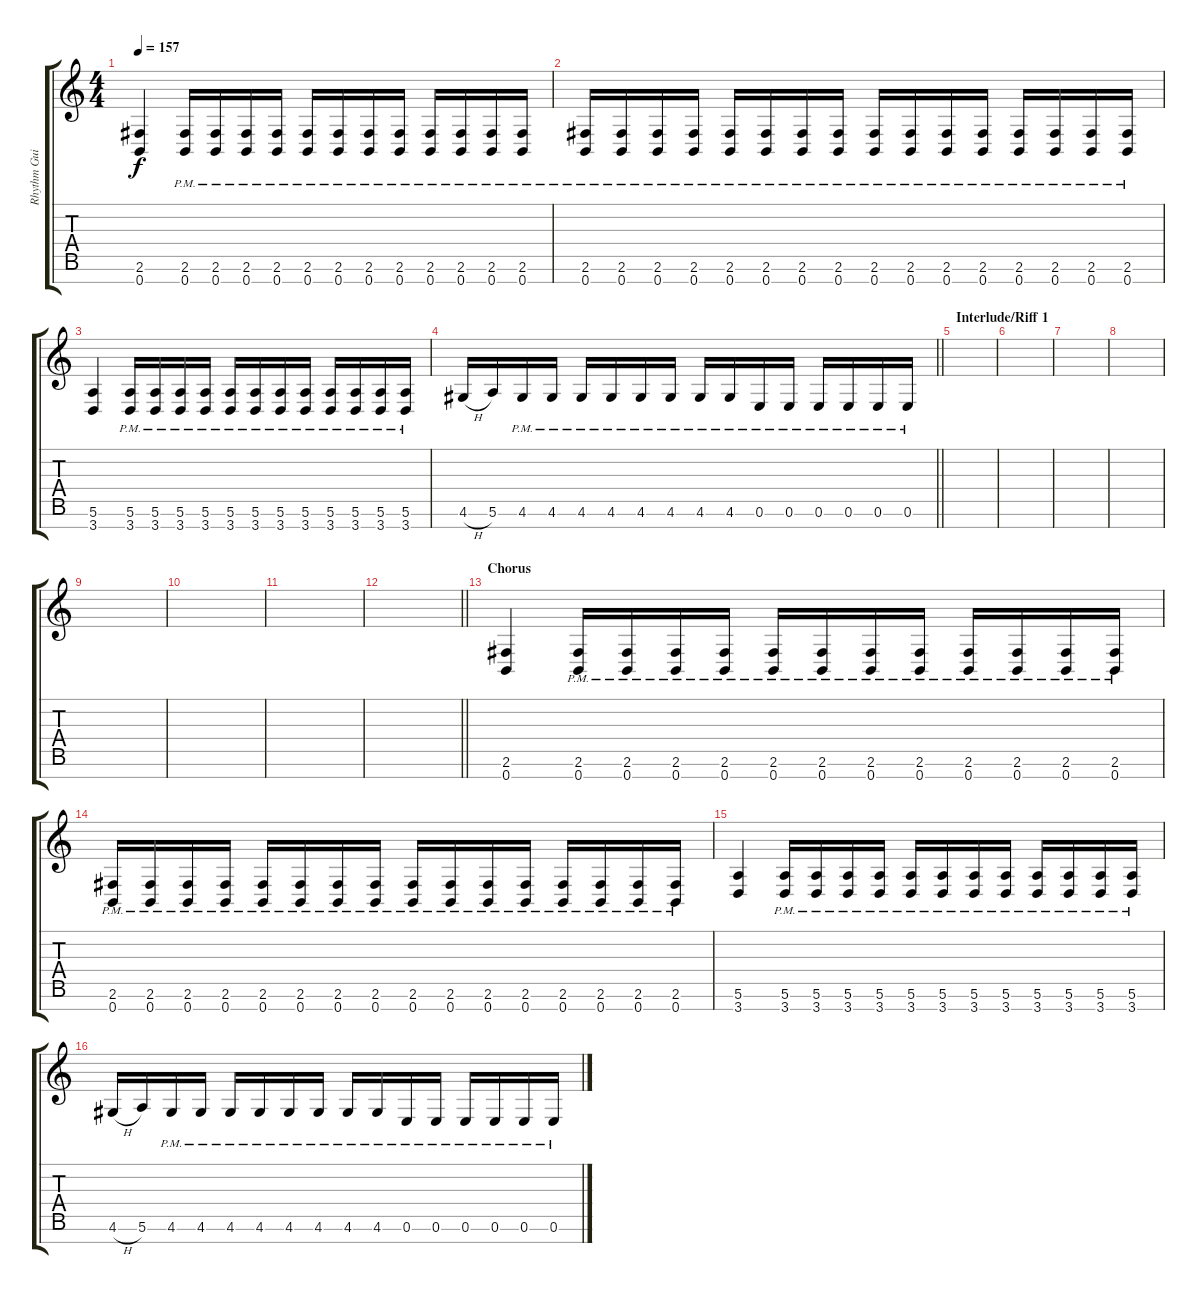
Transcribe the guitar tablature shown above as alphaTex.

\track ("Rhythm Guitar 2" "Rhythm Gui") {instrument overdrivenguitar}
\staff {score tabs}
\tuning (E4 B3 G3 D3 A2 E2 B1) {hide}
\ts (4 4)
\tempo 157
\clef g2
\ks c
(2.6 0.7).4{dy f} (2.6{pm} 0.7{pm}).16 (2.6{pm} 0.7{pm}).16 (2.6{pm} 0.7{pm}).16 (2.6{pm} 0.7{pm}).16 (2.6{pm} 0.7{pm}).16 (2.6{pm} 0.7{pm}).16 (2.6{pm} 0.7{pm}).16 (2.6{pm} 0.7{pm}).16 (2.6{pm} 0.7{pm}).16 (2.6{pm} 0.7{pm}).16 (2.6{pm} 0.7{pm}).16 (2.6{pm} 0.7{pm}).16 |
(2.6{pm} 0.7{pm}).16 (2.6{pm} 0.7{pm}).16 (2.6{pm} 0.7{pm}).16 (2.6{pm} 0.7{pm}).16 (2.6{pm} 0.7{pm}).16 (2.6{pm} 0.7{pm}).16 (2.6{pm} 0.7{pm}).16 (2.6{pm} 0.7{pm}).16 (2.6{pm} 0.7{pm}).16 (2.6{pm} 0.7{pm}).16 (2.6{pm} 0.7{pm}).16 (2.6{pm} 0.7{pm}).16 (2.6{pm} 0.7{pm}).16 (2.6{pm} 0.7{pm}).16 (2.6{pm} 0.7{pm}).16 (2.6{pm} 0.7{pm}).16 |
(5.6 3.7).4 (5.6{pm} 3.7{pm}).16 (5.6{pm} 3.7{pm}).16 (5.6{pm} 3.7{pm}).16 (5.6{pm} 3.7{pm}).16 (5.6{pm} 3.7{pm}).16 (5.6{pm} 3.7{pm}).16 (5.6{pm} 3.7{pm}).16 (5.6{pm} 3.7{pm}).16 (5.6{pm} 3.7{pm}).16 (5.6{pm} 3.7{pm}).16 (5.6{pm} 3.7{pm}).16 (5.6{pm} 3.7{pm}).16 |
\barLineRight lightlight
4.6{h}.16 5.6.16 4.6{pm}.16 4.6{pm}.16 4.6{pm}.16 4.6{pm}.16 4.6{pm}.16 4.6{pm}.16 4.6{pm}.16 4.6{pm}.16 0.6{pm}.16 0.6{pm}.16 0.6{pm}.16 0.6{pm}.16 0.6{pm}.16 0.6{pm}.16 |
\section ("" "Interlude/Riff 1")
|
|
|
|
|
|
|
\barLineRight lightlight
|
\section ("" "Chorus")
(2.6 0.7).4 (2.6{pm} 0.7{pm}).16 (2.6{pm} 0.7{pm}).16 (2.6{pm} 0.7{pm}).16 (2.6{pm} 0.7{pm}).16 (2.6{pm} 0.7{pm}).16 (2.6{pm} 0.7{pm}).16 (2.6{pm} 0.7{pm}).16 (2.6{pm} 0.7{pm}).16 (2.6{pm} 0.7{pm}).16 (2.6{pm} 0.7{pm}).16 (2.6{pm} 0.7{pm}).16 (2.6{pm} 0.7{pm}).16 |
(2.6{pm} 0.7{pm}).16 (2.6{pm} 0.7{pm}).16 (2.6{pm} 0.7{pm}).16 (2.6{pm} 0.7{pm}).16 (2.6{pm} 0.7{pm}).16 (2.6{pm} 0.7{pm}).16 (2.6{pm} 0.7{pm}).16 (2.6{pm} 0.7{pm}).16 (2.6{pm} 0.7{pm}).16 (2.6{pm} 0.7{pm}).16 (2.6{pm} 0.7{pm}).16 (2.6{pm} 0.7{pm}).16 (2.6{pm} 0.7{pm}).16 (2.6{pm} 0.7{pm}).16 (2.6{pm} 0.7{pm}).16 (2.6{pm} 0.7{pm}).16 |
(5.6 3.7).4 (5.6{pm} 3.7{pm}).16 (5.6{pm} 3.7{pm}).16 (5.6{pm} 3.7{pm}).16 (5.6{pm} 3.7{pm}).16 (5.6{pm} 3.7{pm}).16 (5.6{pm} 3.7{pm}).16 (5.6{pm} 3.7{pm}).16 (5.6{pm} 3.7{pm}).16 (5.6{pm} 3.7{pm}).16 (5.6{pm} 3.7{pm}).16 (5.6{pm} 3.7{pm}).16 (5.6{pm} 3.7{pm}).16 |
4.6{h}.16 5.6.16 4.6{pm}.16 4.6{pm}.16 4.6{pm}.16 4.6{pm}.16 4.6{pm}.16 4.6{pm}.16 4.6{pm}.16 4.6{pm}.16 0.6{pm}.16 0.6{pm}.16 0.6{pm}.16 0.6{pm}.16 0.6{pm}.16 0.6{pm}.16
